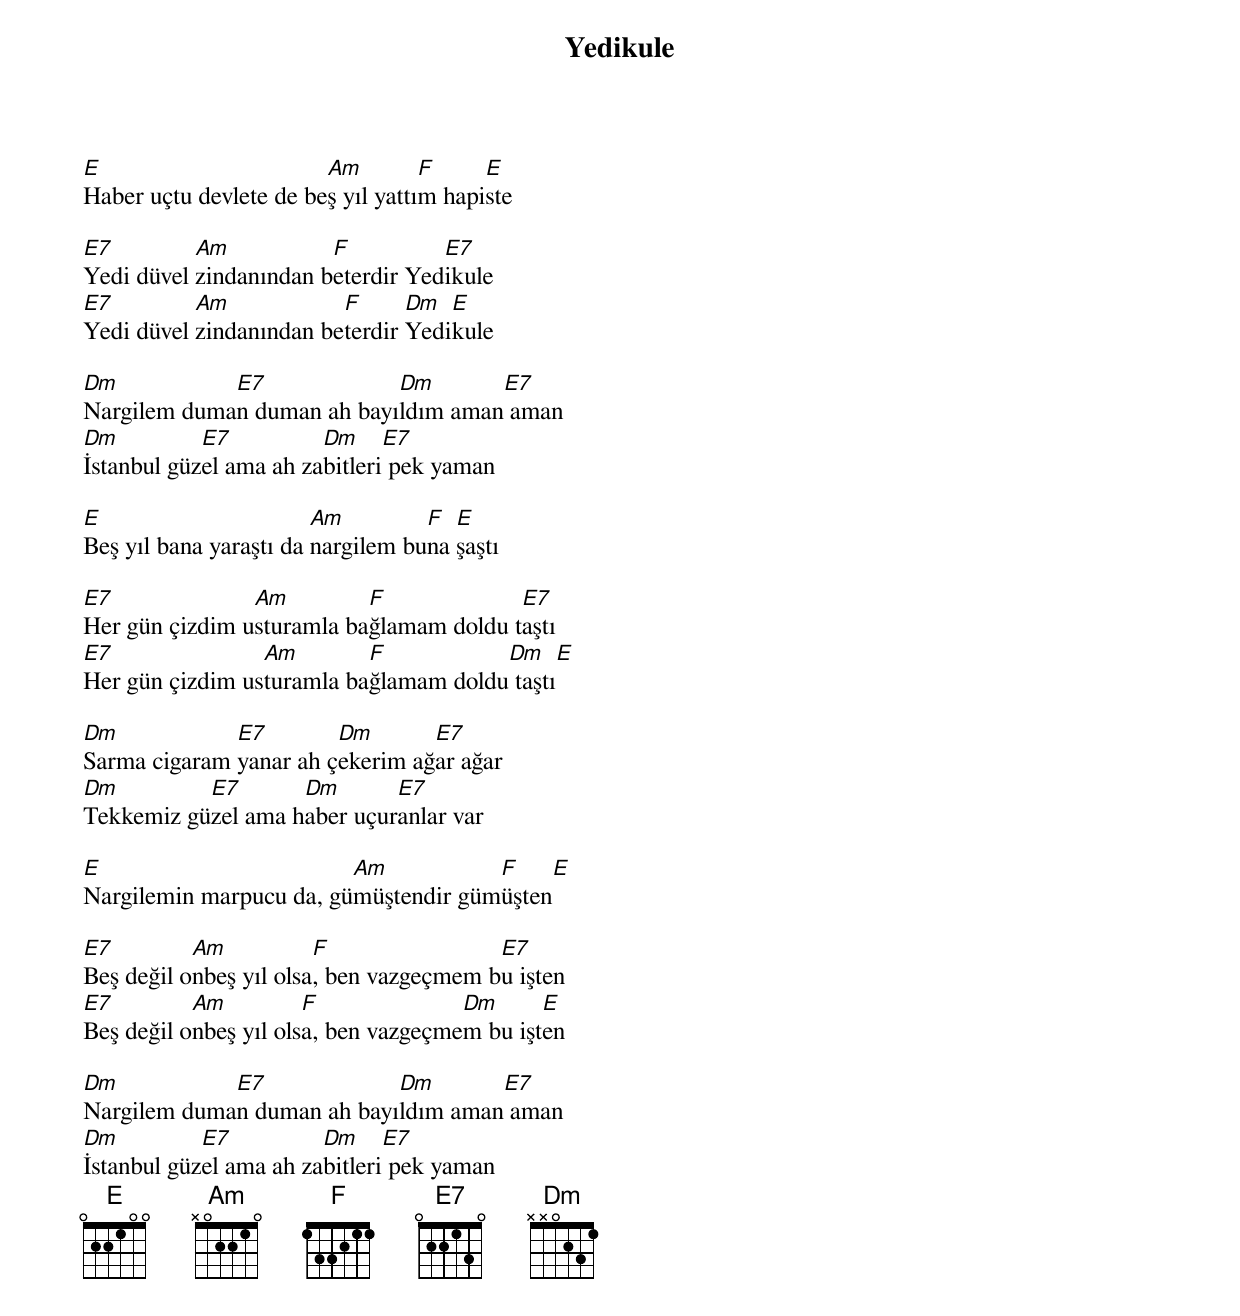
{title: Yedikule}
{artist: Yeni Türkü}

E                       Am         F     E
Haber uçtu devlete de beş yıl yattım hapiste

E7         Am           F          E7
Yedi düvel zindanından beterdir Yedikule
E7         Am            F      Dm  E
Yedi düvel zindanından beterdir Yedikule

Dm           E7             Dm       E7
Nargilem duman duman ah bayıldım aman aman
Dm          E7          Dm     E7
İstanbul güzel ama ah zabitleri pek yaman

E                       Am         F  E
Beş yıl bana yaraştı da nargilem buna şaştı

E7              Am         F             E7
Her gün çizdim usturamla bağlamam doldu taştı
E7               Am        F           Dm      E
Her gün çizdim usturamla bağlamam doldu taştı

Dm            E7        Dm       E7
Sarma cigaram yanar ah çekerim ağar ağar
Dm         E7       Dm       E7
Tekkemiz güzel ama haber uçuranlar var

E                        Am           F     E
Nargilemin marpucu da, gümüştendir gümüşten

E7         Am           F                E7
Beş değil onbeş yıl olsa, ben vazgeçmem bu işten
E7         Am          F              Dm      E
Beş değil onbeş yıl olsa, ben vazgeçmem bu işten

Dm           E7             Dm       E7
Nargilem duman duman ah bayıldım aman aman
Dm          E7          Dm     E7
İstanbul güzel ama ah zabitleri pek yaman
